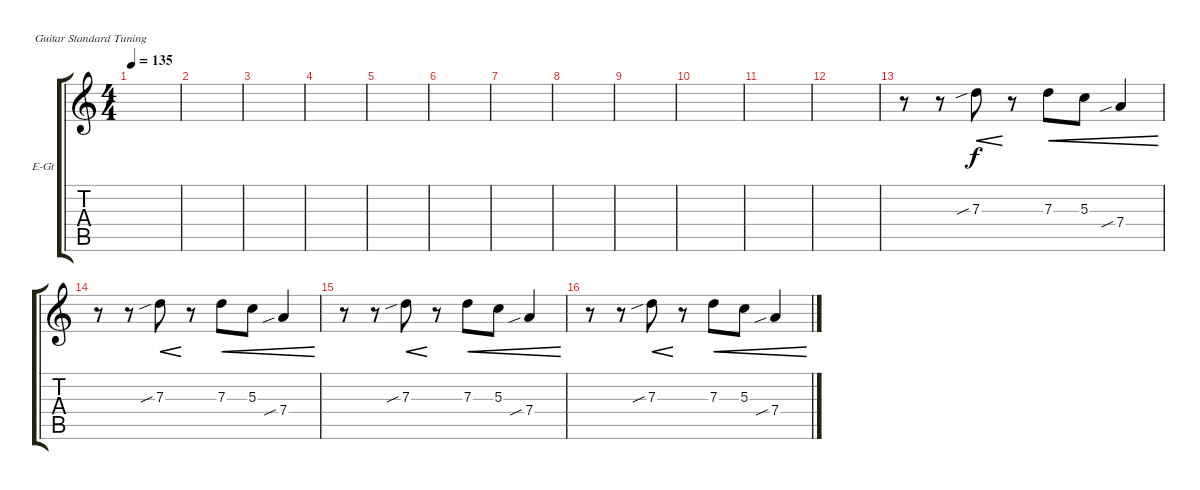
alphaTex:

\defaultSystemsLayout 4
\bracketExtendMode groupsimilarinstruments
\firstSystemTrackNameOrientation horizontal
\otherSystemsTrackNameOrientation horizontal
\track ("Electric Guitar" "E-Gt") {instrument overdrivenguitar}
\staff {score tabs}
\tuning (E4 B3 G3 D3 A2 E2)
\ts (4 4)
\tempo 135
\clef g2
\scale
0.485477
\ks c
|
\scale
0.257261 |
\scale
0.257261 |
\scale
0.333333 |
\scale
0.333333 |
\scale
0.333333 |
\scale
0.333333 |
\scale
0.333333 |
\scale
0.333333 |
\scale
0.333333 |
\scale
0.333333 |
\scale
0.333333 |
\scale
0.333333 r.8 r.8 7.3{sib}.8{cre} r.8 7.3.8{cre} 5.3.8{cre} 7.4{sib}.4{cre} |
\scale
0.333333 r.8 r.8 7.3{sib}.8{cre} r.8 7.3.8{cre} 5.3.8{cre} 7.4{sib}.4{cre} |
\scale
0.333333 r.8 r.8 7.3{sib}.8{cre} r.8 7.3.8{cre} 5.3.8{cre} 7.4{sib}.4{cre} |
\scale
0.333333 r.8 r.8 7.3{sib}.8{cre} r.8 7.3.8{cre} 5.3.8{cre} 7.4{sib}.4{cre}
